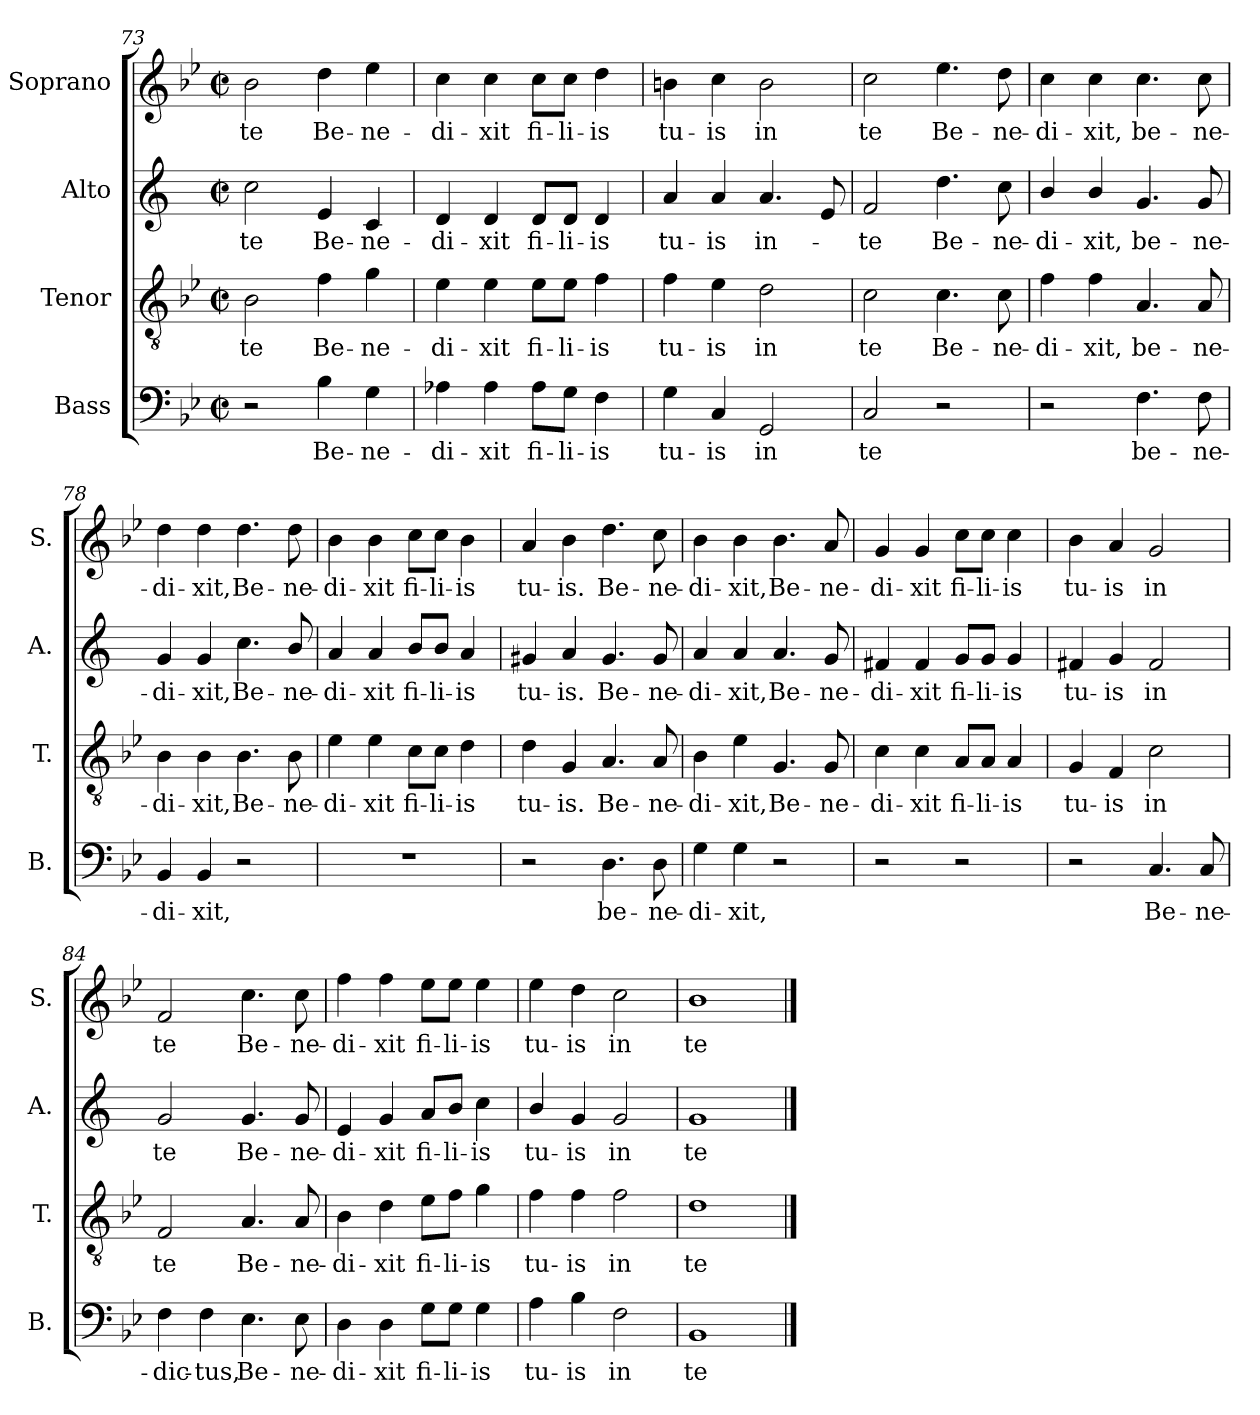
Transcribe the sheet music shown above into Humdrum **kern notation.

**kern	**text	**kern	**text	**kern	**text	**kern	**text
*part4	*part4	*part3	*part3	*part2	*part2	*part1	*part1
*staff4	*staff4	*staff3	*staff3	*staff2	*staff2	*staff1	*staff1
*I"Bass	*	*I"Tenor	*	*I"Alto	*	*I"Soprano	*
*I'B.	*	*I'T.	*	*I'A.	*	*I'S.	*
*clefF4	*	*clefGv2	*	*clefG2	*	*clefG2	*
*	*	*	*	*ITrd1c2	*	*	*
*k[b-e-]	*	*k[b-e-]	*	*k[b-e-]	*	*k[b-e-]	*
*M2/2	*	*M2/2	*	*M2/2	*	*M2/2	*
*met(c|)	*	*met(c|)	*	*met(c|)	*	*met(c|)	*
=73	=73	=73	=73	=73	=73	=73	=73
!	!	!	!LO:LY:b	!	!LO:LY:b	!	!LO:LY:b
2r	.	2B-\	te	2b-\	te	2b-\	te
!	!LO:LY:b	!	!LO:LY:b	!	!LO:LY:b	!	!LO:LY:b
4B-\	Be-	4f\	Be-	4d/	Be-	4dd\	Be-
!	!LO:LY:b	!	!LO:LY:b	!	!LO:LY:b	!	!LO:LY:b
4G\	-ne-	4g\	-ne-	4B-/	-ne-	4ee-\	-ne-
=74	=74	=74	=74	=74	=74	=74	=74
!	!LO:LY:b	!	!LO:LY:b	!	!LO:LY:b	!	!LO:LY:b
4A-X\	-di-	4e-\	-di-	4c/	-di-	4cc\	-di-
!	!LO:LY:b	!	!LO:LY:b	!	!LO:LY:b	!	!LO:LY:b
4A-\	-xit	4e-\	-xit	4c/	-xit	4cc\	-xit
!	!LO:LY:b	!	!LO:LY:b	!	!LO:LY:b	!	!LO:LY:b
8A-\L	fi-	8e-\L	fi-	8c/L	fi-	8cc\L	fi-
!	!LO:LY:b	!	!LO:LY:b	!	!LO:LY:b	!	!LO:LY:b
8G\J	-li-	8e-\J	-li-	8c/J	-li-	8cc\J	-li-
!	!LO:LY:b	!	!LO:LY:b	!	!LO:LY:b	!	!LO:LY:b
4F\	-is	4f\	-is	4c/	-is	4dd\	-is
=75	=75	=75	=75	=75	=75	=75	=75
!	!LO:LY:b	!	!LO:LY:b	!	!LO:LY:b	!	!LO:LY:b
4G\	tu-	4f\	tu-	4g/	tu-	4bn\	tu-
!	!LO:LY:b	!	!LO:LY:b	!	!LO:LY:b	!	!LO:LY:b
4C/	-is	4e-\	-is	4g/	-is	4cc\	-is
!	!LO:LY:b	!	!LO:LY:b	!	!LO:LY:b	!	!LO:LY:b
2GG/	in	2d\	in	4.g/	in-	2b\	in
.	.	.	.	8d/	.	.	.
!!LO:LB:g=z
=76	=76	=76	=76	=76	=76	=76	=76
!	!LO:LY:b	!	!LO:LY:b	!	!LO:LY:b	!	!LO:LY:b
2C/	te	2c\	te	2e-/	-te	2cc\	te
!	!	!	!LO:LY:b	!	!LO:LY:b	!	!LO:LY:b
2r	.	4.c\	Be-	4.cc\	Be-	4.ee-\	Be-
!	!	!	!LO:LY:b	!	!LO:LY:b	!	!LO:LY:b
.	.	8c\	-ne-	8b-\	-ne-	8dd\	-ne-
=77	=77	=77	=77	=77	=77	=77	=77
!	!	!	!LO:LY:b	!	!LO:LY:b	!	!LO:LY:b
2r	.	4f\	-di-	4a/	-di-	4cc\	-di-
!	!	!	!LO:LY:b	!	!LO:LY:b	!	!LO:LY:b
.	.	4f\	-xit,	4a/	-xit,	4cc\	-xit,
!	!LO:LY:b	!	!LO:LY:b	!	!LO:LY:b	!	!LO:LY:b
4.F\	be-	4.A/	be-	4.f/	be-	4.cc\	be-
!	!LO:LY:b	!	!LO:LY:b	!	!LO:LY:b	!	!LO:LY:b
8F\	-ne-	8A/	-ne-	8f/	-ne-	8cc\	-ne-
=78	=78	=78	=78	=78	=78	=78	=78
!	!LO:LY:b	!	!LO:LY:b	!	!LO:LY:b	!	!LO:LY:b
4BB-/	-di-	4B-\	-di-	4f/	-di-	4dd\	-di-
!	!LO:LY:b	!	!LO:LY:b	!	!LO:LY:b	!	!LO:LY:b
4BB-/	-xit,	4B-\	-xit,	4f/	-xit,	4dd\	-xit,
!	!	!	!LO:LY:b	!	!LO:LY:b	!	!LO:LY:b
2r	.	4.B-\	Be-	4.b-\	Be-	4.dd\	Be-
!	!	!	!LO:LY:b	!	!LO:LY:b	!	!LO:LY:b
.	.	8B-\	-ne-	8a/	-ne-	8dd\	-ne-
=79	=79	=79	=79	=79	=79	=79	=79
!	!	!	!LO:LY:b	!	!LO:LY:b	!	!LO:LY:b
1r	.	4e-\	-di-	4g/	-di-	4b-\	-di-
!	!	!	!LO:LY:b	!	!LO:LY:b	!	!LO:LY:b
.	.	4e-\	-xit	4g/	-xit	4b-\	-xit
!	!	!	!LO:LY:b	!	!LO:LY:b	!	!LO:LY:b
.	.	8c\L	fi-	8a/L	fi-	8cc\L	fi-
!	!	!	!LO:LY:b	!	!LO:LY:b	!	!LO:LY:b
.	.	8c\J	-li-	8a/J	-li-	8cc\J	-li-
!	!	!	!LO:LY:b	!	!LO:LY:b	!	!LO:LY:b
.	.	4d\	-is	4g/	-is	4b-\	-is
=80	=80	=80	=80	=80	=80	=80	=80
!	!	!	!LO:LY:b	!	!LO:LY:b	!	!LO:LY:b
2r	.	4d\	tu-	4f#X/	tu-	4a/	tu-
!	!	!	!LO:LY:b	!	!LO:LY:b	!	!LO:LY:b
.	.	4G/	-is.	4g/	-is.	4b-\	-is.
!	!LO:LY:b	!	!LO:LY:b	!	!LO:LY:b	!	!LO:LY:b
4.D\	be-	4.A/	Be-	4.f#/	Be-	4.dd\	Be-
!	!LO:LY:b	!	!LO:LY:b	!	!LO:LY:b	!	!LO:LY:b
8D\	-ne-	8A/	-ne-	8f#/	-ne-	8cc\	-ne-
!!LO:LB:g=z
=81	=81	=81	=81	=81	=81	=81	=81
!	!LO:LY:b	!	!LO:LY:b	!	!LO:LY:b	!	!LO:LY:b
4G\	-di-	4B-\	-di-	4g/	-di-	4b-\	-di-
!	!LO:LY:b	!	!LO:LY:b	!	!LO:LY:b	!	!LO:LY:b
4G\	-xit,	4e-\	-xit,	4g/	-xit,	4b-\	-xit,
!	!	!	!LO:LY:b	!	!LO:LY:b	!	!LO:LY:b
2r	.	4.G/	Be-	4.g/	Be-	4.b-\	Be-
!	!	!	!LO:LY:b	!	!LO:LY:b	!	!LO:LY:b
.	.	8G/	-ne-	8f/	-ne-	8a/	-ne-
=82	=82	=82	=82	=82	=82	=82	=82
!	!	!	!LO:LY:b	!	!LO:LY:b	!	!LO:LY:b
2r	.	4c\	-di-	4en/	-di-	4g/	-di-
!	!	!	!LO:LY:b	!	!LO:LY:b	!	!LO:LY:b
.	.	4c\	-xit	4e/	-xit	4g/	-xit
!	!	!	!LO:LY:b	!	!LO:LY:b	!	!LO:LY:b
2r	.	8A/L	fi-	8f/L	fi-	8cc\L	fi-
!	!	!	!LO:LY:b	!	!LO:LY:b	!	!LO:LY:b
.	.	8A/J	-li-	8f/J	-li-	8cc\J	-li-
!	!	!	!LO:LY:b	!	!LO:LY:b	!	!LO:LY:b
.	.	4A/	-is	4f/	-is	4cc\	-is
=83	=83	=83	=83	=83	=83	=83	=83
!	!	!	!LO:LY:b	!	!LO:LY:b	!	!LO:LY:b
2r	.	4G/	tu-	4en/	tu-	4b-\	tu-
!	!	!	!LO:LY:b	!	!LO:LY:b	!	!LO:LY:b
.	.	4F/	-is	4f/	-is	4a/	-is
!	!LO:LY:b	!	!LO:LY:b	!	!LO:LY:b	!	!LO:LY:b
4.C/	Be-	2c\	in	2e/	in	2g/	in
!	!LO:LY:b	!	!	!	!	!	!
8C/	-ne-	.	.	.	.	.	.
=84	=84	=84	=84	=84	=84	=84	=84
!	!LO:LY:b	!	!LO:LY:b	!	!LO:LY:b	!	!LO:LY:b
4F\	-dic-	2F/	te	2f/	te	2f/	te
!	!LO:LY:b	!	!	!	!	!	!
4F\	-tus,	.	.	.	.	.	.
!	!LO:LY:b	!	!LO:LY:b	!	!LO:LY:b	!	!LO:LY:b
4.E-\	Be-	4.A/	Be-	4.f/	Be-	4.cc\	Be-
!	!LO:LY:b	!	!LO:LY:b	!	!LO:LY:b	!	!LO:LY:b
8E-\	-ne-	8A/	-ne-	8f/	-ne-	8cc\	-ne-
=85	=85	=85	=85	=85	=85	=85	=85
!	!LO:LY:b	!	!LO:LY:b	!	!LO:LY:b	!	!LO:LY:b
4D\	-di-	4B-\	-di-	4d/	-di-	4ff\	-di-
!	!LO:LY:b	!	!LO:LY:b	!	!LO:LY:b	!	!LO:LY:b
4D\	-xit	4d\	-xit	4f/	-xit	4ff\	-xit
!	!LO:LY:b	!	!LO:LY:b	!	!LO:LY:b	!	!LO:LY:b
8G\L	fi-	8e-\L	fi-	8g/L	fi-	8ee-\L	fi-
!	!LO:LY:b	!	!LO:LY:b	!	!LO:LY:b	!	!LO:LY:b
8G\J	-li-	8f\J	-li-	8a/J	-li-	8ee-\J	-li-
!	!LO:LY:b	!	!LO:LY:b	!	!LO:LY:b	!	!LO:LY:b
4G\	-is	4g\	-is	4b-\	-is	4ee-\	-is
!!LO:PB:g=z
=86	=86	=86	=86	=86	=86	=86	=86
!	!LO:LY:b	!	!LO:LY:b	!	!LO:LY:b	!	!LO:LY:b
4A\	tu-	4f\	tu-	4a/	tu-	4ee-\	tu-
!	!LO:LY:b	!	!LO:LY:b	!	!LO:LY:b	!	!LO:LY:b
4B-\	-is	4f\	-is	4f/	-is	4dd\	-is
!	!LO:LY:b	!	!LO:LY:b	!	!LO:LY:b	!	!LO:LY:b
2F\	in	2f\	in	2f/	in	2cc\	in
=87	=87	=87	=87	=87	=87	=87	=87
!	!LO:LY:b	!	!LO:LY:b	!	!LO:LY:b	!	!LO:LY:b
1BB-	te	1d	te	1f	te	1b-	te
==	==	==	==	==	==	==	==
*-	*-	*-	*-	*-	*-	*-	*-
